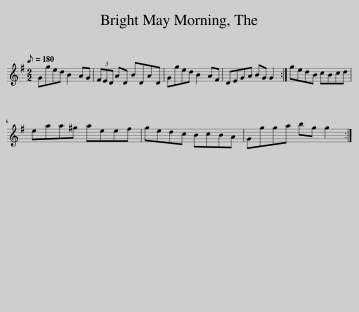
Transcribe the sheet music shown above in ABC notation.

X:1
L:1/8
Q:1/8=180
M:2/2
I:linebreak $
K:G
V:1 treble
V:1
 Gged B2 AG | (3FED AD BDAD | Gged B2 AF | DEGA BG G2 :| gedB cBcd |$ %5
 eaa^g aeef | gedc BcBA | Ggga bg g2 :| %8
